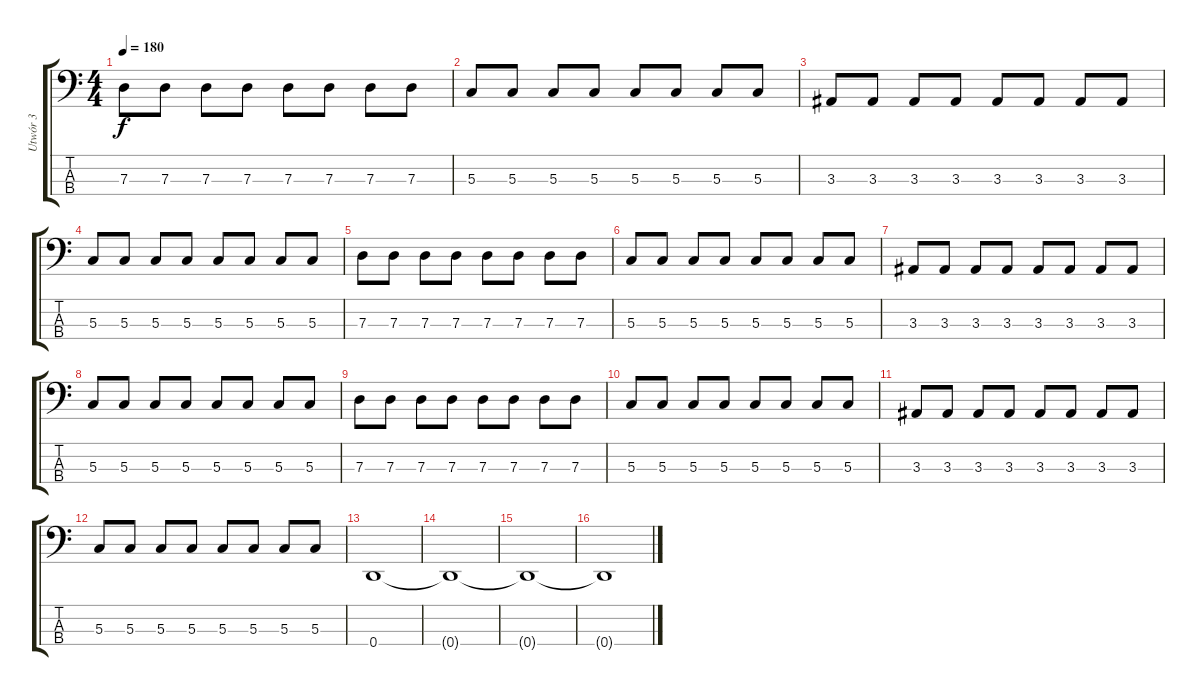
\track ("Utwór 3" "Utwór 3") {instrument electricbassfinger}
\staff {score tabs}
\tuning (F2 C2 G1 D1) {hide}
\ts (4 4)
\tempo 180
\clef f4
\ks c
7.3.8{dy f} 7.3.8 7.3.8 7.3.8 7.3.8 7.3.8 7.3.8 7.3.8 |
5.3.8 5.3.8 5.3.8 5.3.8 5.3.8 5.3.8 5.3.8 5.3.8 |
3.3.8 3.3.8 3.3.8 3.3.8 3.3.8 3.3.8 3.3.8 3.3.8 |
5.3.8 5.3.8 5.3.8 5.3.8 5.3.8 5.3.8 5.3.8 5.3.8 |
7.3.8 7.3.8 7.3.8 7.3.8 7.3.8 7.3.8 7.3.8 7.3.8 |
5.3.8 5.3.8 5.3.8 5.3.8 5.3.8 5.3.8 5.3.8 5.3.8 |
3.3.8 3.3.8 3.3.8 3.3.8 3.3.8 3.3.8 3.3.8 3.3.8 |
5.3.8 5.3.8 5.3.8 5.3.8 5.3.8 5.3.8 5.3.8 5.3.8 |
7.3.8 7.3.8 7.3.8 7.3.8 7.3.8 7.3.8 7.3.8 7.3.8 |
5.3.8 5.3.8 5.3.8 5.3.8 5.3.8 5.3.8 5.3.8 5.3.8 |
3.3.8 3.3.8 3.3.8 3.3.8 3.3.8 3.3.8 3.3.8 3.3.8 |
5.3.8 5.3.8 5.3.8 5.3.8 5.3.8 5.3.8 5.3.8 5.3.8 |
0.4.1 |
0.4{t}.1 |
0.4{t}.1 |
0.4{t}.1
